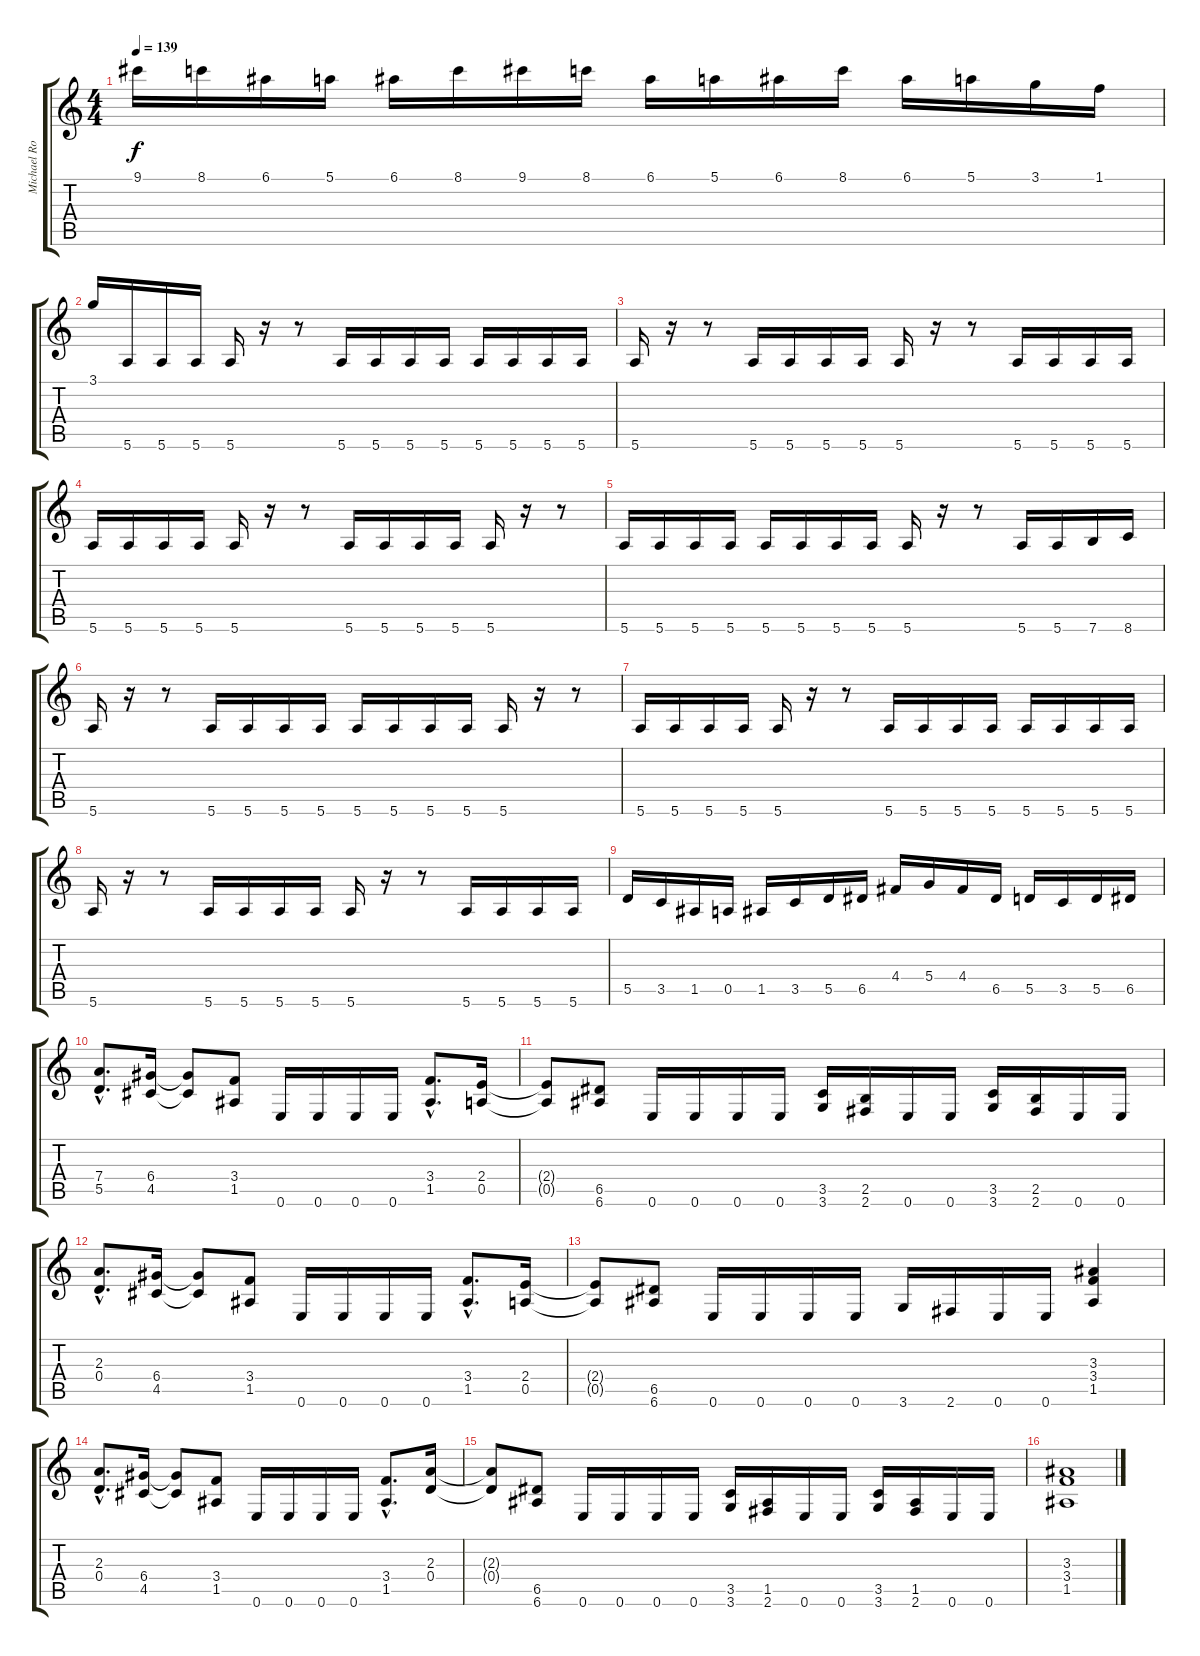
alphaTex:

\track ("Michael Romeo" "Michael Ro") {instrument distortionguitar}
\staff {score tabs}
\tuning (E4 B3 G3 D3 A2 E2) {hide}
\ts (4 4)
\tempo 139
\clef g2
\ks c
9.1.16{dy f} 8.1.16 6.1.16 5.1.16 6.1.16 8.1.16 9.1.16 8.1.16 6.1.16 5.1.16 6.1.16 8.1.16 6.1.16 5.1.16 3.1.16 1.1.16 |
3.1.16 5.6.16 5.6.16 5.6.16 5.6.16 r.16 r.8 5.6.16 5.6.16 5.6.16 5.6.16 5.6.16 5.6.16 5.6.16 5.6.16 |
5.6.16 r.16 r.8 5.6.16 5.6.16 5.6.16 5.6.16 5.6.16 r.16 r.8 5.6.16 5.6.16 5.6.16 5.6.16 |
5.6.16 5.6.16 5.6.16 5.6.16 5.6.16 r.16 r.8 5.6.16 5.6.16 5.6.16 5.6.16 5.6.16 r.16 r.8 |
5.6.16 5.6.16 5.6.16 5.6.16 5.6.16 5.6.16 5.6.16 5.6.16 5.6.16 r.16 r.8 5.6.16 5.6.16 7.6.16 8.6.16 |
5.6.16 r.16 r.8 5.6.16 5.6.16 5.6.16 5.6.16 5.6.16 5.6.16 5.6.16 5.6.16 5.6.16 r.16 r.8 |
5.6.16 5.6.16 5.6.16 5.6.16 5.6.16 r.16 r.8 5.6.16 5.6.16 5.6.16 5.6.16 5.6.16 5.6.16 5.6.16 5.6.16 |
5.6.16 r.16 r.8 5.6.16 5.6.16 5.6.16 5.6.16 5.6.16 r.16 r.8 5.6.16 5.6.16 5.6.16 5.6.16 |
5.5.16 3.5.16 1.5.16 0.5.16 1.5.16 3.5.16 5.5.16 6.5.16 4.4.16 5.4.16 4.4.16 6.5.16 5.5.16 3.5.16 5.5.16 6.5.16 |
(7.4{hac} 5.5{hac}).8{d} (6.4 4.5).16 (6.4{t} 4.5{t}).8 (3.4 1.5).8 0.6.16 0.6.16 0.6.16 0.6.16 (3.4{hac} 1.5{hac}).8{d} (2.4 0.5).16 |
(2.4{t} 0.5{t}).8 (6.5 6.6).8 0.6.16 0.6.16 0.6.16 0.6.16 (3.5 3.6).16 (2.5 2.6).16 0.6.16 0.6.16 (3.5 3.6).16 (2.5 2.6).16 0.6.16 0.6.16 |
(2.3{hac} 0.4{hac}).8{d} (6.4 4.5).16 (6.4{t} 4.5{t}).8 (3.4 1.5).8 0.6.16 0.6.16 0.6.16 0.6.16 (3.4{hac} 1.5{hac}).8{d} (2.4 0.5).16 |
(2.4{t} 0.5{t}).8 (6.5 6.6).8 0.6.16 0.6.16 0.6.16 0.6.16 3.6.16 2.6.16 0.6.16 0.6.16 (3.3 3.4 1.5).4 |
(2.3{hac} 0.4{hac}).8{d} (6.4 4.5).16 (6.4{t} 4.5{t}).8 (3.4 1.5).8 0.6.16 0.6.16 0.6.16 0.6.16 (3.4{hac} 1.5{hac}).8{d} (2.3 0.4).16 |
(2.3{t} 0.4{t}).8 (6.5 6.6).8 0.6.16 0.6.16 0.6.16 0.6.16 (3.5 3.6).16 (1.5 2.6).16 0.6.16 0.6.16 (3.5 3.6).16 (1.5 2.6).16 0.6.16 0.6.16 |
(3.3 3.4 1.5).1
